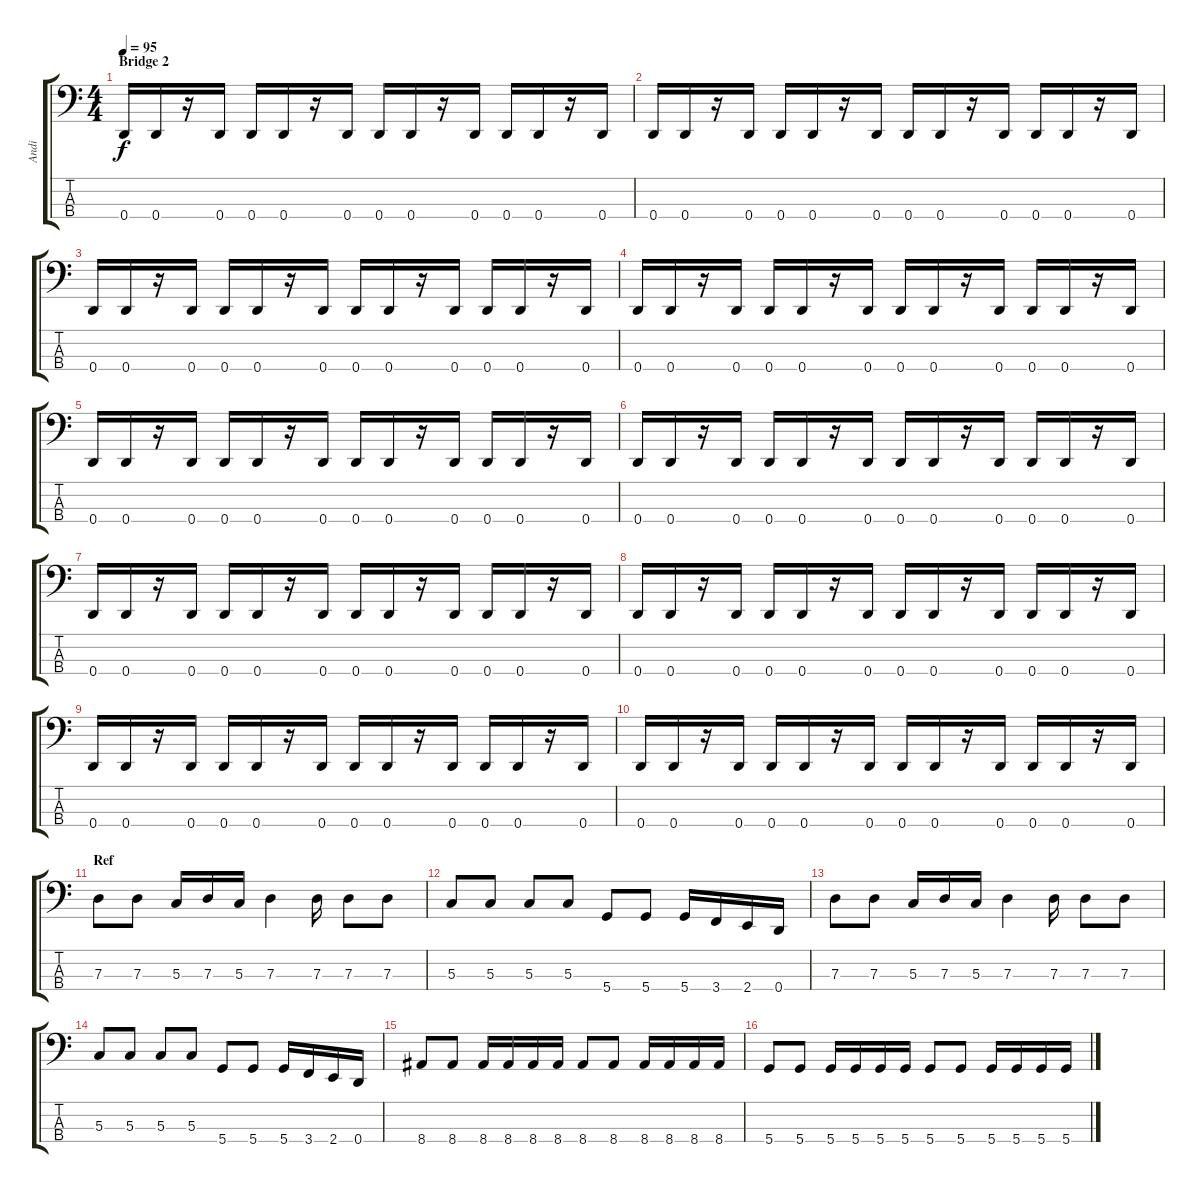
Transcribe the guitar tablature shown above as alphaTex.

\track ("Andi" "Andi") {instrument electricbasspick}
\staff {score tabs}
\tuning (F2 C2 G1 D1) {hide}
\ts (4 4)
\section ("" "Bridge 2")
\tempo 95
\clef f4
\ks c
0.4.16{dy f} 0.4.16 r.16 0.4.16 0.4.16 0.4.16 r.16 0.4.16 0.4.16 0.4.16 r.16 0.4.16 0.4.16 0.4.16 r.16 0.4.16 |
0.4.16 0.4.16 r.16 0.4.16 0.4.16 0.4.16 r.16 0.4.16 0.4.16 0.4.16 r.16 0.4.16 0.4.16 0.4.16 r.16 0.4.16 |
0.4.16 0.4.16 r.16 0.4.16 0.4.16 0.4.16 r.16 0.4.16 0.4.16 0.4.16 r.16 0.4.16 0.4.16 0.4.16 r.16 0.4.16 |
0.4.16 0.4.16 r.16 0.4.16 0.4.16 0.4.16 r.16 0.4.16 0.4.16 0.4.16 r.16 0.4.16 0.4.16 0.4.16 r.16 0.4.16 |
0.4.16 0.4.16 r.16 0.4.16 0.4.16 0.4.16 r.16 0.4.16 0.4.16 0.4.16 r.16 0.4.16 0.4.16 0.4.16 r.16 0.4.16 |
0.4.16 0.4.16 r.16 0.4.16 0.4.16 0.4.16 r.16 0.4.16 0.4.16 0.4.16 r.16 0.4.16 0.4.16 0.4.16 r.16 0.4.16 |
0.4.16 0.4.16 r.16 0.4.16 0.4.16 0.4.16 r.16 0.4.16 0.4.16 0.4.16 r.16 0.4.16 0.4.16 0.4.16 r.16 0.4.16 |
0.4.16 0.4.16 r.16 0.4.16 0.4.16 0.4.16 r.16 0.4.16 0.4.16 0.4.16 r.16 0.4.16 0.4.16 0.4.16 r.16 0.4.16 |
0.4.16 0.4.16 r.16 0.4.16 0.4.16 0.4.16 r.16 0.4.16 0.4.16 0.4.16 r.16 0.4.16 0.4.16 0.4.16 r.16 0.4.16 |
0.4.16 0.4.16 r.16 0.4.16 0.4.16 0.4.16 r.16 0.4.16 0.4.16 0.4.16 r.16 0.4.16 0.4.16 0.4.16 r.16 0.4.16 |
\section ("" "Ref")
7.3.8 7.3.8 5.3.16 7.3.16 5.3.16 7.3.4 7.3.16 7.3.8 7.3.8 |
5.3.8 5.3.8 5.3.8 5.3.8 5.4.8 5.4.8 5.4.16 3.4.16 2.4.16 0.4.16 |
7.3.8 7.3.8 5.3.16 7.3.16 5.3.16 7.3.4 7.3.16 7.3.8 7.3.8 |
5.3.8 5.3.8 5.3.8 5.3.8 5.4.8 5.4.8 5.4.16 3.4.16 2.4.16 0.4.16 |
8.4.8 8.4.8 8.4.16 8.4.16 8.4.16 8.4.16 8.4.8 8.4.8 8.4.16 8.4.16 8.4.16 8.4.16 |
5.4.8 5.4.8 5.4.16 5.4.16 5.4.16 5.4.16 5.4.8 5.4.8 5.4.16 5.4.16 5.4.16 5.4.16
